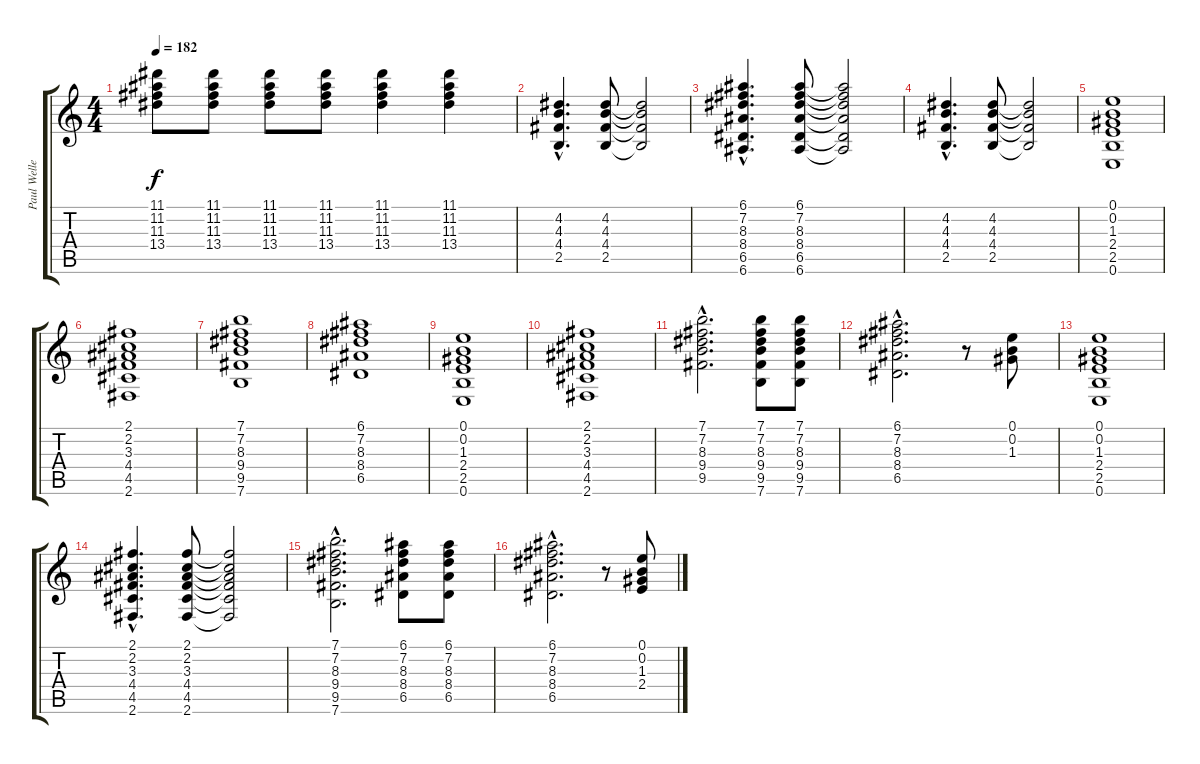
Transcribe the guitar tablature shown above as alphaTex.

\track ("Paul Weller" "Paul Welle") {instrument distortionguitar}
\staff {score tabs}
\tuning (E4 B3 G3 D3 A2 E2) {hide}
\ts (4 4)
\tempo 182
\clef g2
\ks c
(11.1 11.2 11.3 13.4).8{dy f} (11.1 11.2 11.3 13.4).8 (11.1 11.2 11.3 13.4).8 (11.1 11.2 11.3 13.4).8 (11.1 11.2 11.3 13.4).4 (11.1 11.2 11.3 13.4).4 |
(4.2{hac} 4.3{hac} 4.4{hac} 2.5{hac}).4{d} (4.2 4.3 4.4 2.5).8 (4.2{t} 4.3{t} 4.4{t} 2.5{t}).2 |
(6.1{hac} 7.2{hac} 8.3{hac} 8.4{hac} 6.5{hac} 6.6{hac}).4{d} (6.1 7.2 8.3 8.4 6.5 6.6).8 (6.1{t} 7.2{t} 8.3{t} 8.4{t} 6.5{t} 6.6{t}).2 |
(4.2{hac} 4.3{hac} 4.4{hac} 2.5{hac}).4{d} (4.2 4.3 4.4 2.5).8 (4.2{t} 4.3{t} 4.4{t} 2.5{t}).2 |
(0.1 0.2 1.3 2.4 2.5 0.6).1 |
(2.1 2.2 3.3 4.4 4.5 2.6).1 |
(7.1 7.2 8.3 9.4 9.5 7.6).1 |
(6.1 7.2 8.3 8.4 6.5).1 |
(0.1 0.2 1.3 2.4 2.5 0.6).1 |
(2.1 2.2 3.3 4.4 4.5 2.6).1 |
(7.1{hac} 7.2{hac} 8.3{hac} 9.4{hac} 9.5{hac}).2{d} (7.1 7.2 8.3 9.4 9.5 7.6).8 (7.1 7.2 8.3 9.4 9.5 7.6).8 |
(6.1{hac} 7.2{hac} 8.3{hac} 8.4{hac} 6.5{hac}).2{d} r.8 (0.1 0.2 1.3).8 |
(0.1 0.2 1.3 2.4 2.5 0.6).1 |
(2.1{hac} 2.2{hac} 3.3{hac} 4.4{hac} 4.5{hac} 2.6{hac}).4{d} (2.1 2.2 3.3 4.4 4.5 2.6).8 (2.1{t} 2.2{t} 3.3{t} 4.4{t} 4.5{t} 2.6{t}).2 |
(7.1{hac} 7.2{hac} 8.3{hac} 9.4{hac} 9.5{hac} 7.6{hac}).2{d} (6.1 7.2 8.3 8.4 6.5).8 (6.1 7.2 8.3 8.4 6.5).8 |
(6.1{hac} 7.2{hac} 8.3{hac} 8.4{hac} 6.5{hac}).2{d} r.8 (0.1 0.2 1.3 2.4).8
